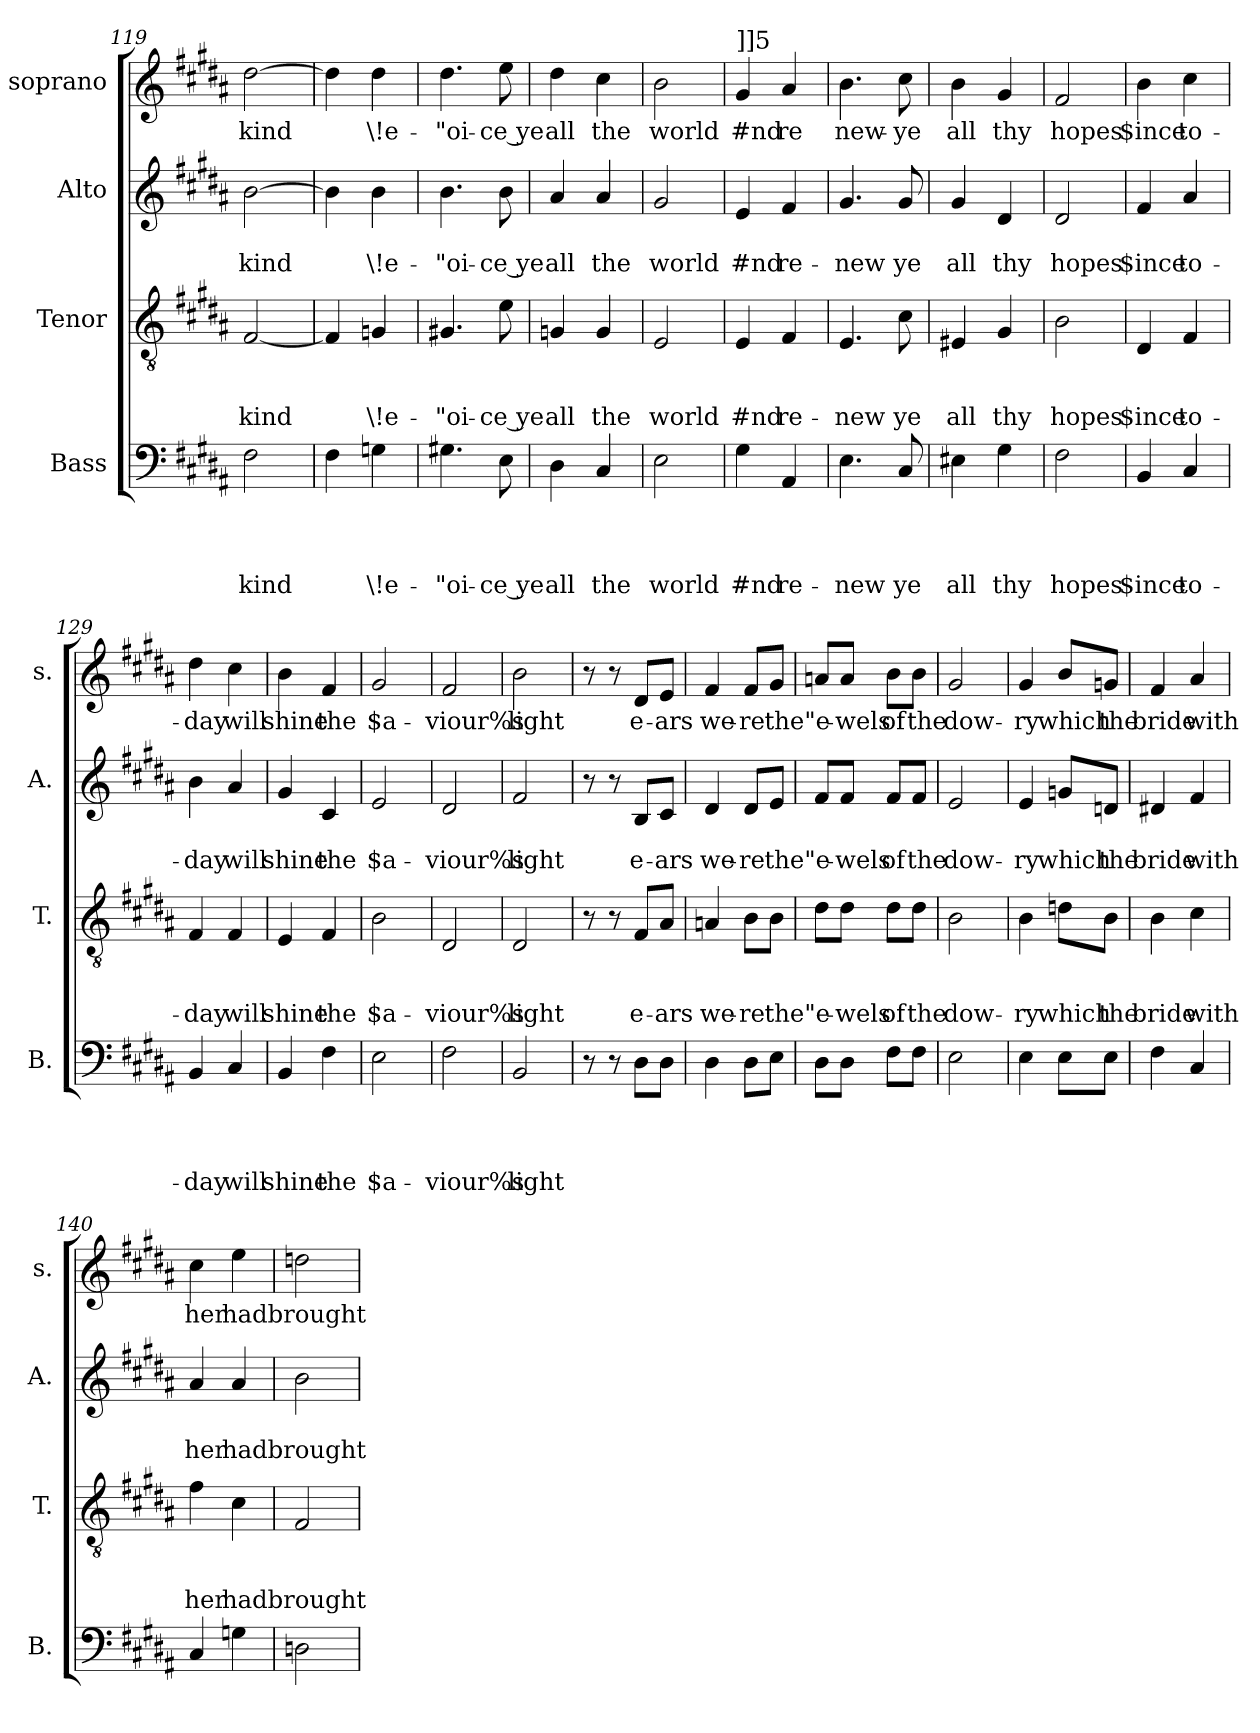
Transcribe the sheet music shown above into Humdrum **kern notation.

**kern	**text	**text	**text	**text	**kern	**text	**text	**text	**kern	**text	**text	**kern	**text
*part4	*part4	*part4	*part4	*part4	*part3	*part3	*part3	*part3	*part2	*part2	*part2	*part1	*part1
*staff4	*staff4	*staff4	*staff4	*staff4	*staff3	*staff3	*staff3	*staff3	*staff2	*staff2	*staff2	*staff1	*staff1
*I"Bass	*	*	*	*	*I"Tenor	*	*	*	*I"Alto	*	*	*I"soprano	*
*I'B.	*	*	*	*	*I'T.	*	*	*	*I'A.	*	*	*I's.	*
*clefF4	*	*	*	*	*clefGv2	*	*	*	*clefG2	*	*	*clefG2	*
*k[f#c#g#d#a#]	*	*	*	*	*k[f#c#g#d#a#]	*	*	*	*k[f#c#g#d#a#]	*	*	*k[f#c#g#d#a#]	*
*B:	*	*	*	*	*B:	*	*	*	*B:	*	*	*B:	*
=119	=119	=119	=119	=119	=119	=119	=119	=119	=119	=119	=119	=119	=119
!	!	!	!	!LO:LY:b	!	!	!	!LO:LY:b	!	!	!LO:LY:b	!	!LO:LY:b
2F#\	.	.	.	-kind	[<2F#/	.	.	-kind	[>2b\	.	-kind	[>2dd#\	-kind
=120	=120	=120	=120	=120	=120	=120	=120	=120	=120	=120	=120	=120	=120
4F#\	.	.	.	.	4F#/]	.	.	.	4b\]	.	.	4dd#\]	.
!	!	!	!	!LO:LY:b	!	!	!	!LO:LY:b	!	!	!LO:LY:b	!	!LO:LY:b
4Gn\	.	.	.	\!e-	4Gn/	.	.	\!e-	4b\	.	\!e-	4dd#\	\!e-
=121	=121	=121	=121	=121	=121	=121	=121	=121	=121	=121	=121	=121	=121
!	!	!	!	!LO:LY:b	!	!	!	!LO:LY:b	!	!	!LO:LY:b	!	!LO:LY:b
4.G#X\	.	.	.	-"oi-	4.G#X/	.	.	-"oi-	4.b\	.	-"oi-	4.dd#\	-"oi-
!	!	!	!	!LO:LY:b:rj	!	!	!	!LO:LY:b:rj	!	!	!LO:LY:b:rj	!	!LO:LY:b:rj
8E\	.	.	.	-ce ye	8e\	.	.	-ce ye	8b\	.	-ce ye	8ee\	-ce ye
=122	=122	=122	=122	=122	=122	=122	=122	=122	=122	=122	=122	=122	=122
!	!	!	!	!LO:LY:b	!	!	!	!LO:LY:b	!	!	!LO:LY:b	!	!LO:LY:b
4D#\	.	.	.	all	4Gn/	.	.	all	4a#/	.	all	4dd#\	all
!	!	!	!	!LO:LY:b	!	!	!	!LO:LY:b	!	!	!LO:LY:b	!	!LO:LY:b
4C#/	.	.	.	the	4G/	.	.	the	4a#/	.	the	4cc#\	the
=123	=123	=123	=123	=123	=123	=123	=123	=123	=123	=123	=123	=123	=123
!	!	!	!	!LO:LY:b	!	!	!	!LO:LY:b	!	!	!LO:LY:b	!	!LO:LY:b
2E\	.	.	.	world	2E/	.	.	world	2g#/	.	world	2b\	world
!!LO:LB:g=z
=124	=124	=124	=124	=124	=124	=124	=124	=124	=124	=124	=124	=124	=124
!	!	!	!	!	!	!	!	!	!	!	!	!LO:TX:a:t=]]5	!
!	!	!	!	!LO:LY:b	!	!	!	!LO:LY:b	!	!	!LO:LY:b	!	!LO:LY:b
4G#\	.	.	.	#nd	4E/	.	.	#nd	4e/	.	#nd	4g#/	#nd
!	!	!	!	!LO:LY:b	!	!	!	!LO:LY:b	!	!	!LO:LY:b	!	!LO:LY:b
4AA#/	.	.	.	re-	4F#/	.	.	re-	4f#/	.	re-	4a#/	re
=125	=125	=125	=125	=125	=125	=125	=125	=125	=125	=125	=125	=125	=125
!	!	!	!	!LO:LY:b	!	!	!	!LO:LY:b	!	!	!LO:LY:b	!	!LO:LY:b
4.E\	.	.	.	-new	4.E/	.	.	-new	4.g#/	.	-new	4.b\	new-
!	!	!	!	!LO:LY:b	!	!	!	!LO:LY:b	!	!	!LO:LY:b	!	!LO:LY:b
8C#/	.	.	.	ye	8c#\	.	.	ye	8g#/	.	ye	8cc#\	-ye
=126	=126	=126	=126	=126	=126	=126	=126	=126	=126	=126	=126	=126	=126
!	!	!	!	!LO:LY:b	!	!	!	!LO:LY:b	!	!	!LO:LY:b	!	!LO:LY:b
4E#X\	.	.	.	all	4E#X/	.	.	all	4g#/	.	all	4b\	all
!	!	!	!	!LO:LY:b	!	!	!	!LO:LY:b	!	!	!LO:LY:b	!	!LO:LY:b
4G#\	.	.	.	thy	4G#/	.	.	thy	4d#/	.	thy	4g#/	thy
=127	=127	=127	=127	=127	=127	=127	=127	=127	=127	=127	=127	=127	=127
!	!	!	!	!LO:LY:b	!	!	!	!LO:LY:b	!	!	!LO:LY:b	!	!LO:LY:b
2F#\	.	.	.	hopes	2B\	.	.	hopes	2d#/	.	hopes	2f#/	hopes
=128	=128	=128	=128	=128	=128	=128	=128	=128	=128	=128	=128	=128	=128
!	!	!	!	!LO:LY:b	!	!	!	!LO:LY:b	!	!	!LO:LY:b	!	!LO:LY:b
4BB/	.	.	.	$ince	4D#/	.	.	$ince	4f#/	.	$ince	4b\	$ince
!	!	!	!	!LO:LY:b	!	!	!	!LO:LY:b	!	!	!LO:LY:b	!	!LO:LY:b
4C#/	.	.	.	to-	4F#/	.	.	to-	4a#/	.	to-	4cc#\	to-
=129	=129	=129	=129	=129	=129	=129	=129	=129	=129	=129	=129	=129	=129
!	!	!	!	!LO:LY:b	!	!	!	!LO:LY:b	!	!	!LO:LY:b	!	!LO:LY:b
4BB/	.	.	.	-day	4F#/	.	.	-day	4b\	.	-day	4dd#\	-day
!	!	!	!	!LO:LY:b	!	!	!	!LO:LY:b	!	!	!LO:LY:b	!	!LO:LY:b
4C#/	.	.	.	will	4F#/	.	.	will	4a#/	.	will	4cc#\	will
=130	=130	=130	=130	=130	=130	=130	=130	=130	=130	=130	=130	=130	=130
!	!	!	!	!LO:LY:b	!	!	!	!LO:LY:b	!	!	!LO:LY:b	!	!LO:LY:b
4BB/	.	.	.	shine	4E/	.	.	shine	4g#/	.	shine	4b\	shine
!	!	!	!	!LO:LY:b	!	!	!	!LO:LY:b	!	!	!LO:LY:b	!	!LO:LY:b
4F#\	.	.	.	the	4F#/	.	.	the	4c#/	.	the	4f#/	the
=131	=131	=131	=131	=131	=131	=131	=131	=131	=131	=131	=131	=131	=131
!	!	!	!	!LO:LY:b	!	!	!	!LO:LY:b	!	!	!LO:LY:b	!	!LO:LY:b
2E\	.	.	.	$a-	2B\	.	.	$a-	2e/	.	$a-	2g#/	$a-
=132	=132	=132	=132	=132	=132	=132	=132	=132	=132	=132	=132	=132	=132
!	!	!	!	!LO:LY:b	!	!	!	!LO:LY:b	!	!	!LO:LY:b	!	!LO:LY:b
2F#\	.	.	.	-viour%s	2D#/	.	.	-viour%s	2d#/	.	-viour%s	2f#/	-viour%s
=133	=133	=133	=133	=133	=133	=133	=133	=133	=133	=133	=133	=133	=133
!	!	!	!	!LO:LY:b	!	!	!	!LO:LY:b	!	!	!LO:LY:b	!	!LO:LY:b
2BB/	.	.	.	light	2D#/	.	.	light	2f#/	.	light	2b\	light
!!LO:PB:g=z
=134	=134	=134	=134	=134	=134	=134	=134	=134	=134	=134	=134	=134	=134
8r	.	.	.	.	8r	.	.	.	8r	.	.	8r	.
8r	.	.	.	.	8r	.	.	.	8r	.	.	8r	.
!	!	!	!	!	!	!	!	!LO:LY:b	!	!	!LO:LY:b	!	!LO:LY:b
8D#\L	.	.	.	.	8F#/L	.	.	e-	8B/L	.	e-	8d#/L	e-
!	!	!	!	!	!	!	!	!LO:LY:b	!	!	!LO:LY:b	!	!LO:LY:b
8D#\J	.	.	.	.	8A#/J	.	.	-ars	8c#/J	.	-ars	8e/J	-ars
=135	=135	=135	=135	=135	=135	=135	=135	=135	=135	=135	=135	=135	=135
!	!	!	!	!	!	!	!	!LO:LY:b	!	!	!LO:LY:b	!	!LO:LY:b
4D#\	.	.	.	.	4An/	.	.	we-	4d#/	.	we-	4f#/	we-
!	!	!	!	!	!	!	!	!LO:LY:b	!	!	!LO:LY:b	!	!LO:LY:b
8D#\L	.	.	.	.	8B\L	.	.	-re	8d#/L	.	-re	8f#/L	-re
!	!	!	!	!	!	!	!	!LO:LY:b	!	!	!LO:LY:b	!	!LO:LY:b
8E\J	.	.	.	.	8B\J	.	.	the	8e/J	.	the	8g#/J	the
=136	=136	=136	=136	=136	=136	=136	=136	=136	=136	=136	=136	=136	=136
!	!	!	!	!	!	!	!	!LO:LY:b	!	!	!LO:LY:b	!	!LO:LY:b
8D#\L	.	.	.	.	8d#\L	.	.	"e-	8f#/L	.	"e-	8an/L	"e-
!	!	!	!	!	!	!	!	!LO:LY:b	!	!	!LO:LY:b	!	!LO:LY:b
8D#\J	.	.	.	.	8d#\J	.	.	-wels	8f#/J	.	-wels	8a/J	-wels
!	!	!	!	!	!	!	!	!LO:LY:b	!	!	!LO:LY:b	!	!LO:LY:b
8F#\L	.	.	.	.	8d#\L	.	.	of	8f#/L	.	of	8b\L	of
!	!	!	!	!	!	!	!	!LO:LY:b	!	!	!LO:LY:b	!	!LO:LY:b
8F#\J	.	.	.	.	8d#\J	.	.	the	8f#/J	.	the	8b\J	the
=137	=137	=137	=137	=137	=137	=137	=137	=137	=137	=137	=137	=137	=137
!	!	!	!	!	!	!	!	!LO:LY:b	!	!	!LO:LY:b	!	!LO:LY:b
2E\	.	.	.	.	2B\	.	.	dow-	2e/	.	dow-	2g#/	dow-
=138	=138	=138	=138	=138	=138	=138	=138	=138	=138	=138	=138	=138	=138
!	!	!	!	!	!	!	!	!LO:LY:b	!	!	!LO:LY:b	!	!LO:LY:b
4E\	.	.	.	.	4B\	.	.	-ry	4e/	.	-ry	4g#/	-ry
!	!	!	!	!	!	!	!	!LO:LY:b	!	!	!LO:LY:b	!	!LO:LY:b
8E\L	.	.	.	.	8dn\L	.	.	which	8gn/L	.	which	8b/L	which
!	!	!	!	!	!	!	!	!LO:LY:b	!	!	!LO:LY:b	!	!LO:LY:b
8E\J	.	.	.	.	8B\J	.	.	the	8dn/J	.	the	8gn/J	the
=139	=139	=139	=139	=139	=139	=139	=139	=139	=139	=139	=139	=139	=139
!	!	!	!	!	!	!	!	!LO:LY:b	!	!	!LO:LY:b	!	!LO:LY:b
4F#\	.	.	.	.	4B\	.	.	bride	4d#X/	.	bride	4f#/	bride
!	!	!	!	!	!	!	!	!LO:LY:b	!	!	!LO:LY:b	!	!LO:LY:b
4C#/	.	.	.	.	4c#\	.	.	with	4f#/	.	with	4a#/	with
=140	=140	=140	=140	=140	=140	=140	=140	=140	=140	=140	=140	=140	=140
!	!	!	!	!	!	!	!	!LO:LY:b	!	!	!LO:LY:b	!	!LO:LY:b
4C#/	.	.	.	.	4f#\	.	.	her	4a#/	.	her	4cc#\	her
!	!	!	!	!	!	!	!	!LO:LY:b	!	!	!LO:LY:b	!	!LO:LY:b
4Gn\	.	.	.	.	4c#\	.	.	hadbrought	4a#/	.	hadbrought	4ee\	hadbrought
=141	=141	=141	=141	=141	=141	=141	=141	=141	=141	=141	=141	=141	=141
2Dn\	.	.	.	.	2F#/	.	.	.	2b\	.	.	2ddn\	.
=	=	=	=	=	=	=	=	=	=	=	=	=	=
*-	*-	*-	*-	*-	*-	*-	*-	*-	*-	*-	*-	*-	*-
